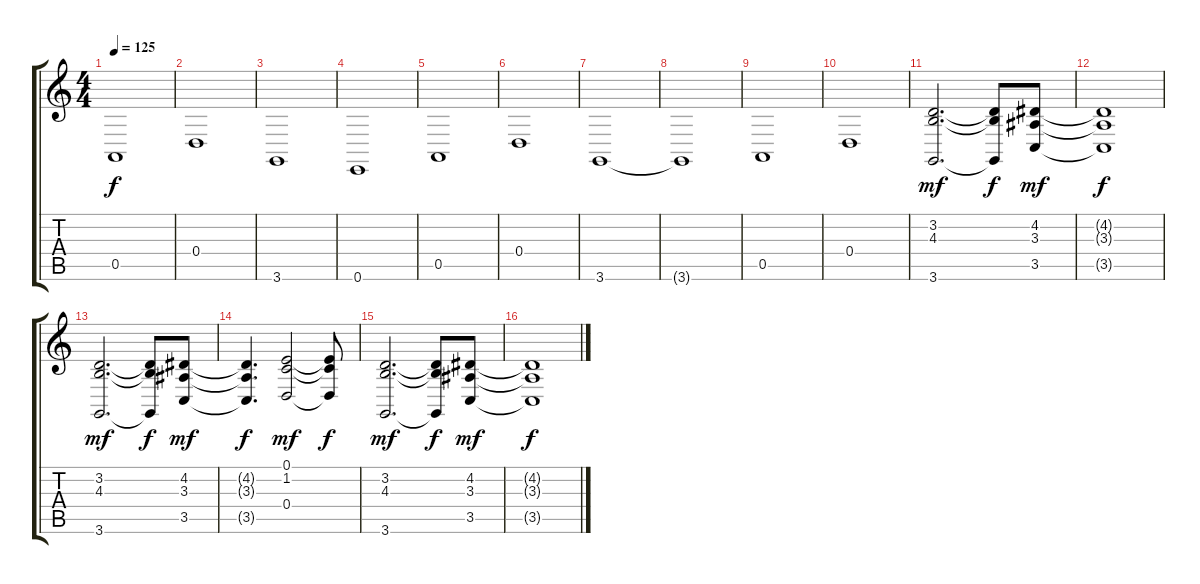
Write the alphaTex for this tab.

\track "" {instrument pad2warm}
\staff {score tabs}
\tuning (E4 B3 G3 D3 A2 E2) {hide}
\ts (4 4)
\tempo 125
\clef g2
\ks c
0.5.1{dy f} |
0.4.1 |
3.6.1 |
0.6.1 |
0.5.1 |
0.4.1 |
3.6.1 |
3.6{t}.1 |
0.5.1 |
0.4.1 |
(3.2 4.3 3.6).2{d dy mf} (3.2{t} 4.3{t} 3.6{t}).8{dy f} (4.2 3.3 3.5).8{dy mf} |
(4.2{t} 3.3{t} 3.5{t}).1{dy f} |
(3.2 4.3 3.6).2{d dy mf} (3.2{t} 4.3{t} 3.6{t}).8{dy f} (4.2 3.3 3.5).8{dy mf} |
(4.2{t} 3.3{t} 3.5{t}).4{d dy f} (0.1 1.2 0.4).2{dy mf} (0.1{t} 1.2{t} 0.4{t}).8{dy f} |
(3.2 4.3 3.6).2{d dy mf} (3.2{t} 4.3{t} 3.6{t}).8{dy f} (4.2 3.3 3.5).8{dy mf} |
(4.2{t} 3.3{t} 3.5{t}).1{dy f}
